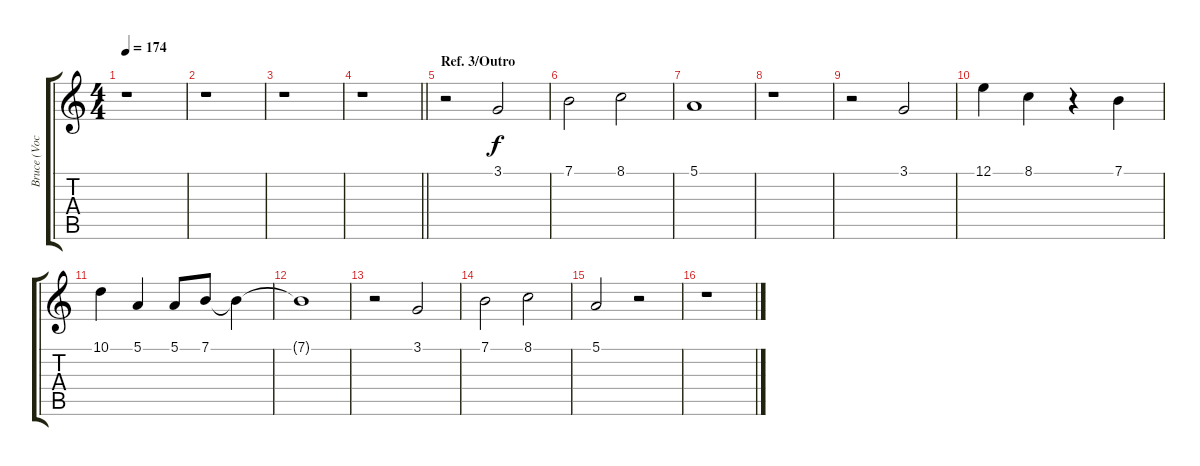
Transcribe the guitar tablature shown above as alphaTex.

\track ("Bruce (Vocals)" "Bruce (Voc") {instrument lead2sawtooth}
\staff {score tabs}
\tuning (E4 B3 G3 D3 A2 E2) {hide}
\ts (4 4)
\tempo 174
\clef g2
\ks c
r.1{dy f} |
r.1 |
r.1 |
\barLineRight lightlight
r.1 |
\section ("" "Ref. 3/Outro")
r.2 3.1.2 |
7.1.2 8.1.2 |
5.1.1 |
r.1 |
r.2 3.1.2 |
12.1.4 8.1.4 r.4 7.1.4 |
10.1.4 5.1.4 5.1.8 7.1.8 7.1{t}.4 |
7.1{t}.1 |
r.2 3.1.2 |
7.1.2 8.1.2 |
5.1.2 r.2 |
r.1
